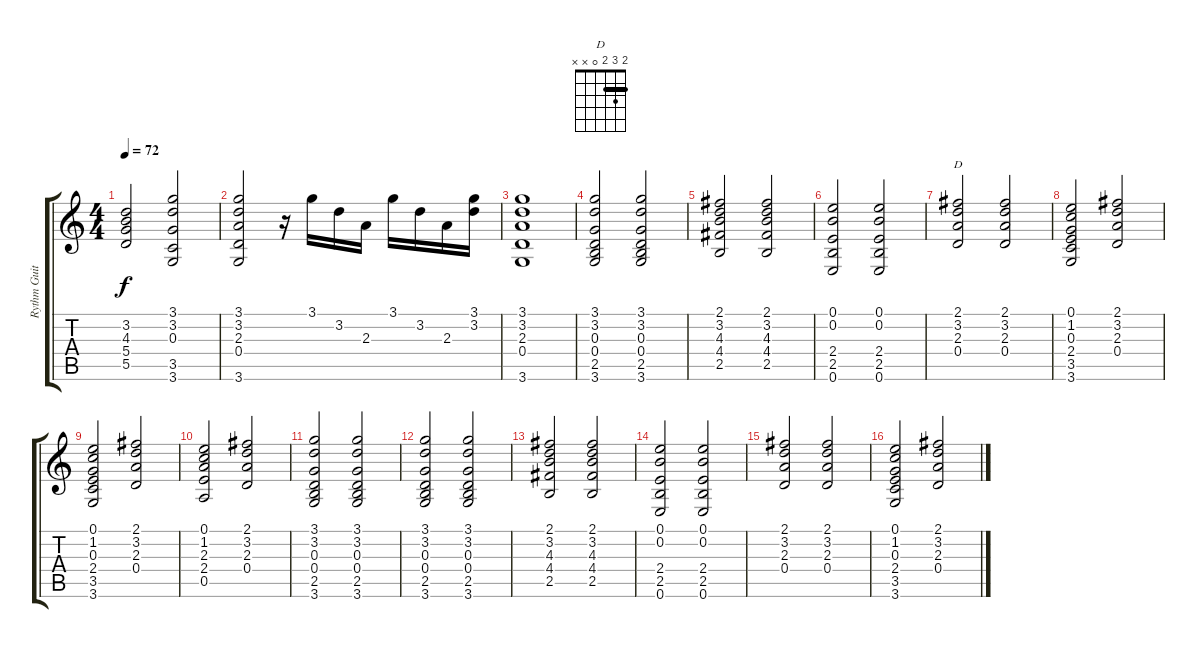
\track ("Rythm Guitar" "Rythm Guit") {instrument acousticguitarsteel}
\staff {score tabs}
\tuning (E4 B3 G3 D3 A2 E2) {hide}
\chord ("D" 2 3 2 0 x x) {barre 2}
\ts (4 4)
\tempo 72
\clef g2
\ks c
(3.2 4.3 5.4 5.5).2{dy f} (3.1 3.2 0.3 3.5 3.6).2 |
(3.1 3.2 2.3 0.4 3.6).2 r.16 3.1.16 3.2.16 2.3.16 3.1.16 3.2.16 2.3.16 (3.1 3.2).16 |
(3.1 3.2 2.3 0.4 3.6).1 |
(3.1 3.2 0.3 0.4 2.5 3.6).2 (3.1 3.2 0.3 0.4 2.5 3.6).2 |
(2.1 3.2 4.3 4.4 2.5).2 (2.1 3.2 4.3 4.4 2.5).2 |
(0.1 0.2 2.4 2.5 0.6).2 (0.1 0.2 2.4 2.5 0.6).2 |
(2.1 3.2 2.3 0.4).2{ch "D"} (2.1 3.2 2.3 0.4).2 |
(0.1 1.2 0.3 2.4 3.5 3.6).2 (2.1 3.2 2.3 0.4).2 |
(0.1 1.2 0.3 2.4 3.5 3.6).2 (2.1 3.2 2.3 0.4).2 |
(0.1 1.2 2.3 2.4 0.5).2 (2.1 3.2 2.3 0.4).2 |
(3.1 3.2 0.3 0.4 2.5 3.6).2 (3.1 3.2 0.3 0.4 2.5 3.6).2 |
(3.1 3.2 0.3 0.4 2.5 3.6).2 (3.1 3.2 0.3 0.4 2.5 3.6).2 |
(2.1 3.2 4.3 4.4 2.5).2 (2.1 3.2 4.3 4.4 2.5).2 |
(0.1 0.2 2.4 2.5 0.6).2 (0.1 0.2 2.4 2.5 0.6).2 |
(2.1 3.2 2.3 0.4).2 (2.1 3.2 2.3 0.4).2 |
(0.1 1.2 0.3 2.4 3.5 3.6).2 (2.1 3.2 2.3 0.4).2
